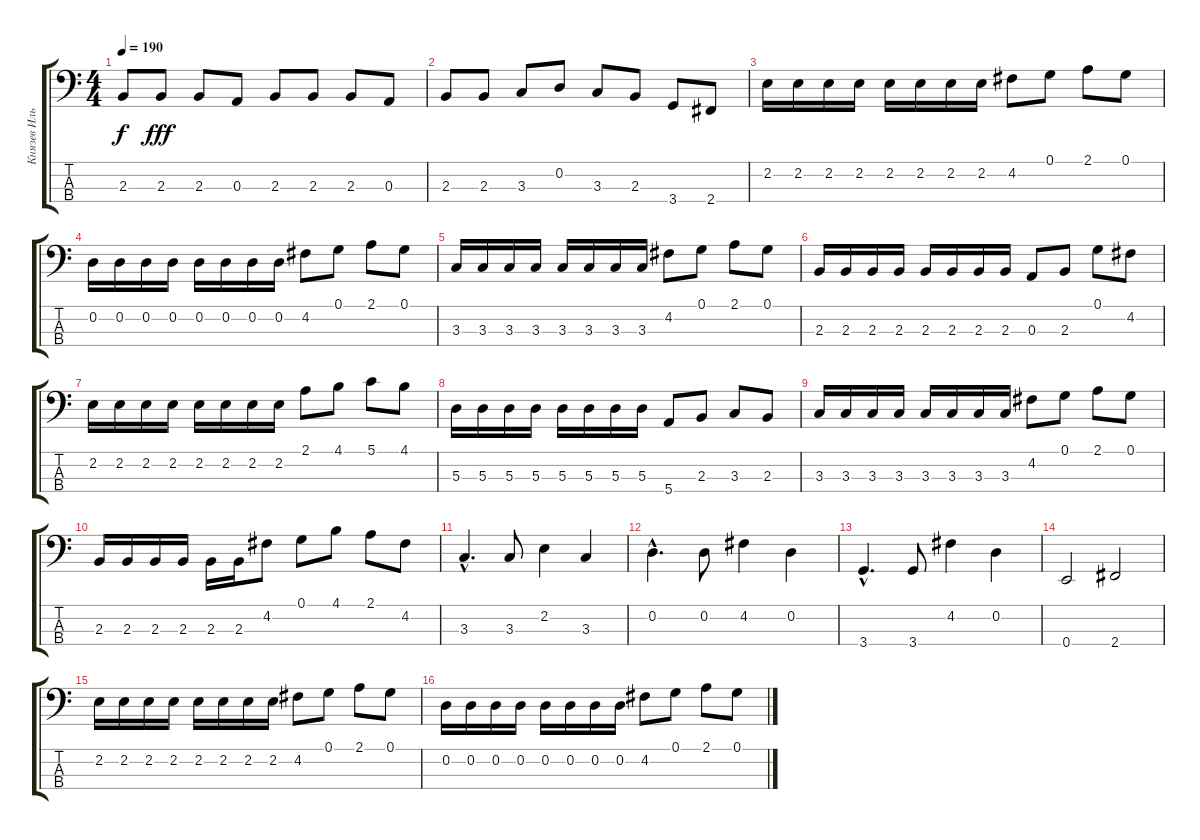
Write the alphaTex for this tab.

\track ("Князев Илья" "Князев Иль") {instrument electricbasspick}
\staff {score tabs}
\tuning (G2 D2 A1 E1) {hide}
\ts (4 4)
\tempo 190
\clef f4
\ks c
2.3{t}.8{dy f} 2.3.8{dy fff} 2.3.8 0.3.8 2.3.8 2.3.8 2.3.8 0.3.8 |
2.3.8 2.3.8 3.3.8 0.2.8 3.3.8 2.3.8 3.4.8 2.4.8 |
2.2.16 2.2.16 2.2.16 2.2.16 2.2.16 2.2.16 2.2.16 2.2.16 4.2.8 0.1.8 2.1.8 0.1.8 |
0.2.16 0.2.16 0.2.16 0.2.16 0.2.16 0.2.16 0.2.16 0.2.16 4.2.8 0.1.8 2.1.8 0.1.8 |
3.3.16 3.3.16 3.3.16 3.3.16 3.3.16 3.3.16 3.3.16 3.3.16 4.2.8 0.1.8 2.1.8 0.1.8 |
2.3.16 2.3.16 2.3.16 2.3.16 2.3.16 2.3.16 2.3.16 2.3.16 0.3.8 2.3.8 0.1.8 4.2.8 |
2.2.16 2.2.16 2.2.16 2.2.16 2.2.16 2.2.16 2.2.16 2.2.16 2.1.8 4.1.8 5.1.8 4.1.8 |
5.3.16 5.3.16 5.3.16 5.3.16 5.3.16 5.3.16 5.3.16 5.3.16 5.4.8 2.3.8 3.3.8 2.3.8 |
3.3.16 3.3.16 3.3.16 3.3.16 3.3.16 3.3.16 3.3.16 3.3.16 4.2.8 0.1.8 2.1.8 0.1.8 |
2.3.16 2.3.16 2.3.16 2.3.16 2.3.16 2.3.16 4.2.8 0.1.8 4.1.8 2.1.8 4.2.8 |
3.3{hac}.4{d} 3.3.8 2.2.4 3.3.4 |
0.2{hac}.4{d} 0.2.8 4.2.4 0.2.4 |
3.4{hac}.4{d} 3.4.8 4.2.4 0.2.4 |
0.4.2 2.4.2 |
2.2.16 2.2.16 2.2.16 2.2.16 2.2.16 2.2.16 2.2.16 2.2.16 4.2.8 0.1.8 2.1.8 0.1.8 |
0.2.16 0.2.16 0.2.16 0.2.16 0.2.16 0.2.16 0.2.16 0.2.16 4.2.8 0.1.8 2.1.8 0.1.8
